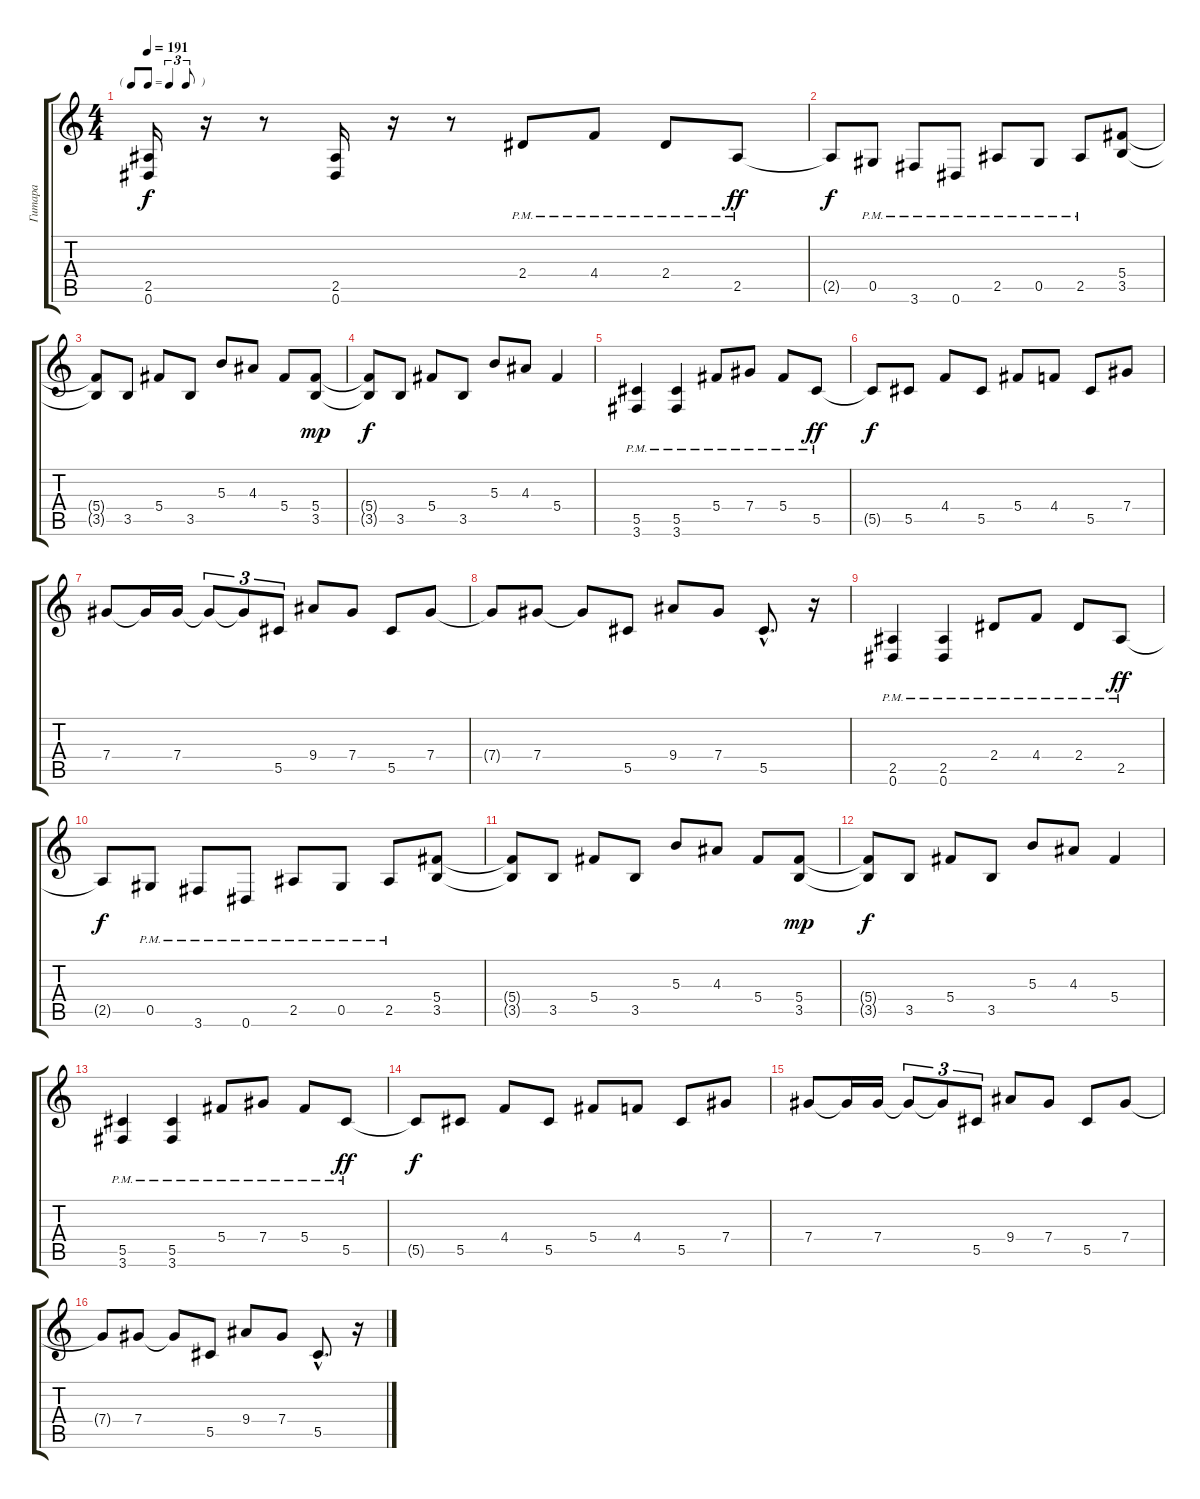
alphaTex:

\track ("Гитара" "Гитара") {instrument distortionguitar}
\staff {score tabs}
\tuning (Eb4 Bb3 Gb3 Db3 Ab2 Eb2) {hide}
\ts (4 4)
\tf triplet8th
\tempo 191
\clef g2
\ks c
(2.5 0.6).16{dy f instrument distortionguitar} r.16 r.8 (2.5 0.6).16 r.16 r.8 2.4{pm}.8 4.4{pm}.8 2.4{pm}.8 2.5{pm}.8{dy ff} |
2.5{t}.8{dy f} 0.5{pm}.8 3.6{pm}.8 0.6{pm}.8 2.5{pm}.8 0.5{pm}.8 2.5{pm}.8 (5.4 3.5).8 |
(5.4{t} 3.5{t}).8 3.5.8 5.4.8 3.5.8 5.3.8 4.3.8 5.4.8 (5.4 3.5).8{dy mp} |
(5.4{t} 3.5{t}).8{dy f} 3.5.8 5.4.8 3.5.8 5.3.8 4.3.8 5.4.4 |
(5.5{pm} 3.6{pm}).4 (5.5{pm} 3.6{pm}).4 5.4{pm}.8 7.4{pm}.8 5.4{pm}.8 5.5{pm}.8{dy ff} |
5.5{t}.8{dy f} 5.5.8 4.4.8 5.5.8 5.4.8 4.4.8 5.5.8 7.4.8 |
7.4.8 7.4{t}.16 7.4.16 7.4{t}.8{tu (3 2)} 7.4{t}.8{tu (3 2)} 5.5.8{tu (3 2)} 9.4.8 7.4.8 5.5.8 7.4.8 |
7.4{t}.8 7.4.8 7.4{t}.8 5.5.8 9.4.8 7.4.8 5.5{hac}.8{d} r.16 |
(2.5{pm} 0.6{pm}).4 (2.5{pm} 0.6{pm}).4 2.4{pm}.8 4.4{pm}.8 2.4{pm}.8 2.5{pm}.8{dy ff} |
2.5{t}.8{dy f} 0.5{pm}.8 3.6{pm}.8 0.6{pm}.8 2.5{pm}.8 0.5{pm}.8 2.5{pm}.8 (5.4 3.5).8 |
(5.4{t} 3.5{t}).8 3.5.8 5.4.8 3.5.8 5.3.8 4.3.8 5.4.8 (5.4 3.5).8{dy mp} |
(5.4{t} 3.5{t}).8{dy f} 3.5.8 5.4.8 3.5.8 5.3.8 4.3.8 5.4.4 |
(5.5{pm} 3.6{pm}).4 (5.5{pm} 3.6{pm}).4 5.4{pm}.8 7.4{pm}.8 5.4{pm}.8 5.5{pm}.8{dy ff} |
5.5{t}.8{dy f} 5.5.8 4.4.8 5.5.8 5.4.8 4.4.8 5.5.8 7.4.8 |
7.4.8 7.4{t}.16 7.4.16 7.4{t}.8{tu (3 2)} 7.4{t}.8{tu (3 2)} 5.5.8{tu (3 2)} 9.4.8 7.4.8 5.5.8 7.4.8 |
7.4{t}.8 7.4.8 7.4{t}.8 5.5.8 9.4.8 7.4.8 5.5{hac}.8{d} r.16
